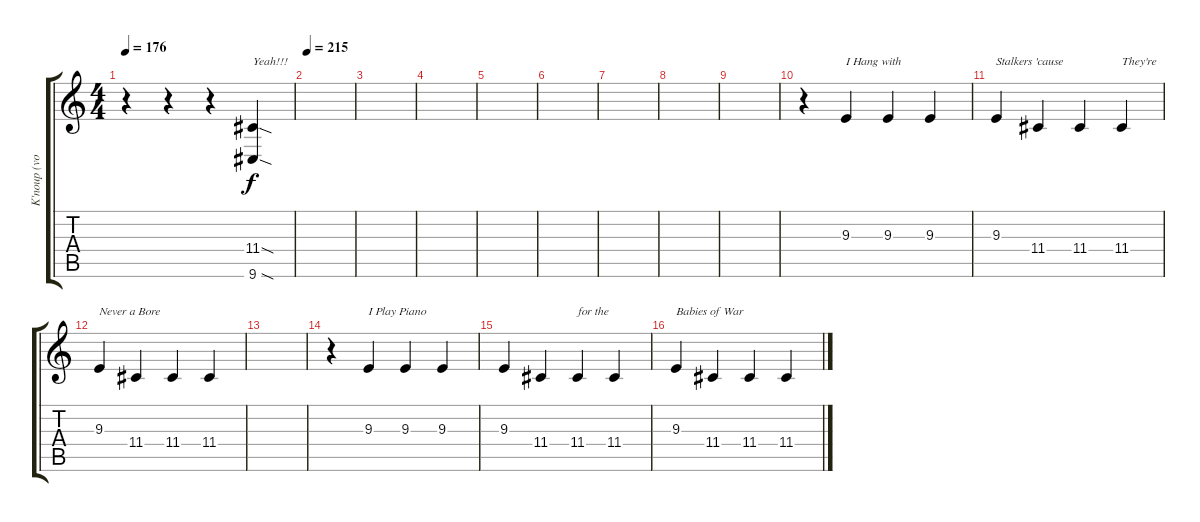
\track ("K'noup (vocal)" "K'noup (vo") {instrument violin}
\staff {score tabs}
\tuning (E4 B3 G3 D3 A2 E2) {hide}
\ts (4 4)
\tempo 176
\clef g2
\ks c
r.4{dy f} r.4 r.4 (11.4{sod} 9.6{sod}).4{txt "Yeah!!!"} |
\tempo 215
|
|
|
|
|
|
|
|
r.4 9.3.4{txt "I Hang with"} 9.3.4 9.3.4 |
9.3.4{txt "Stalkers 'cause"} 11.4.4 11.4.4 11.4.4{txt "They're"} |
9.3.4{txt "Never a Bore"} 11.4.4 11.4.4 11.4.4 |
|
r.4 9.3.4{txt "I Play Piano"} 9.3.4 9.3.4 |
9.3.4 11.4.4 11.4.4{txt "for the"} 11.4.4 |
9.3.4{txt "Babies of War"} 11.4.4 11.4.4 11.4.4
